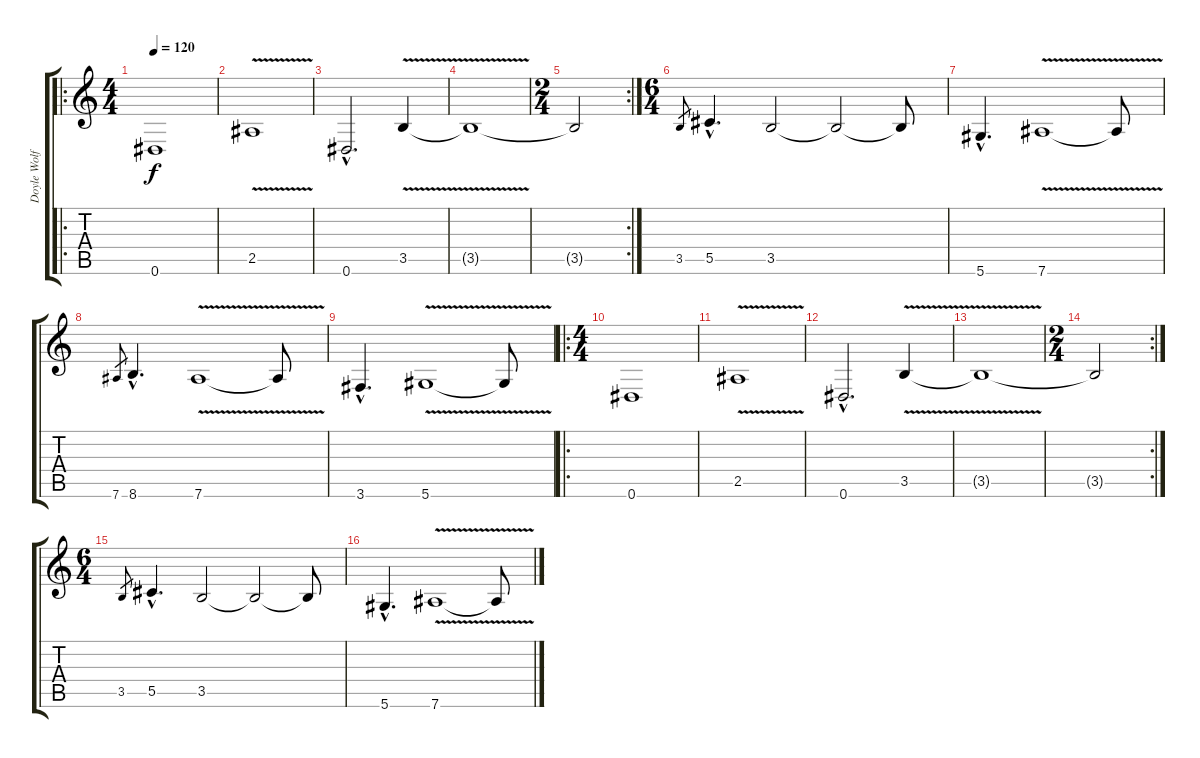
\track ("Doyle Wolfgang Von Frankenstein" "Doyle Wolf") {instrument overdrivenguitar}
\staff {score tabs}
\tuning (Eb4 Bb3 Gb3 Db3 Ab2 Eb2) {hide}
\ro
\ts (4 4)
\tempo 120
\clef g2
\ks c
0.6.1{dy f instrument overdrivenguitar} |
2.5{v}.1 |
0.6{hac}.2{d} 3.5{v}.4 |
3.5{t}.1 |
\rc 2
\ts (2 4)
3.5{t}.2 |
\ts (6 4)
3.5.8{gr} 5.5{hac}.4{d} 3.5.2 3.5{t}.2 3.5{t}.8 |
5.6{hac}.4{d} 7.6{v}.1 7.6{t}.8 |
7.6.8{gr} 8.6{hac}.4{d} 7.6{v}.1 7.6{t}.8 |
3.6{hac}.4{d} 5.6{v}.1 5.6{t}.8 |
\ro
\ts (4 4)
0.6.1 |
2.5{v}.1 |
0.6{hac}.2{d} 3.5{v}.4 |
3.5{t}.1 |
\rc 2
\ts (2 4)
3.5{t}.2 |
\ts (6 4)
3.5.8{gr} 5.5{hac}.4{d} 3.5.2 3.5{t}.2 3.5{t}.8 |
5.6{hac}.4{d} 7.6{v}.1 7.6{t}.8
